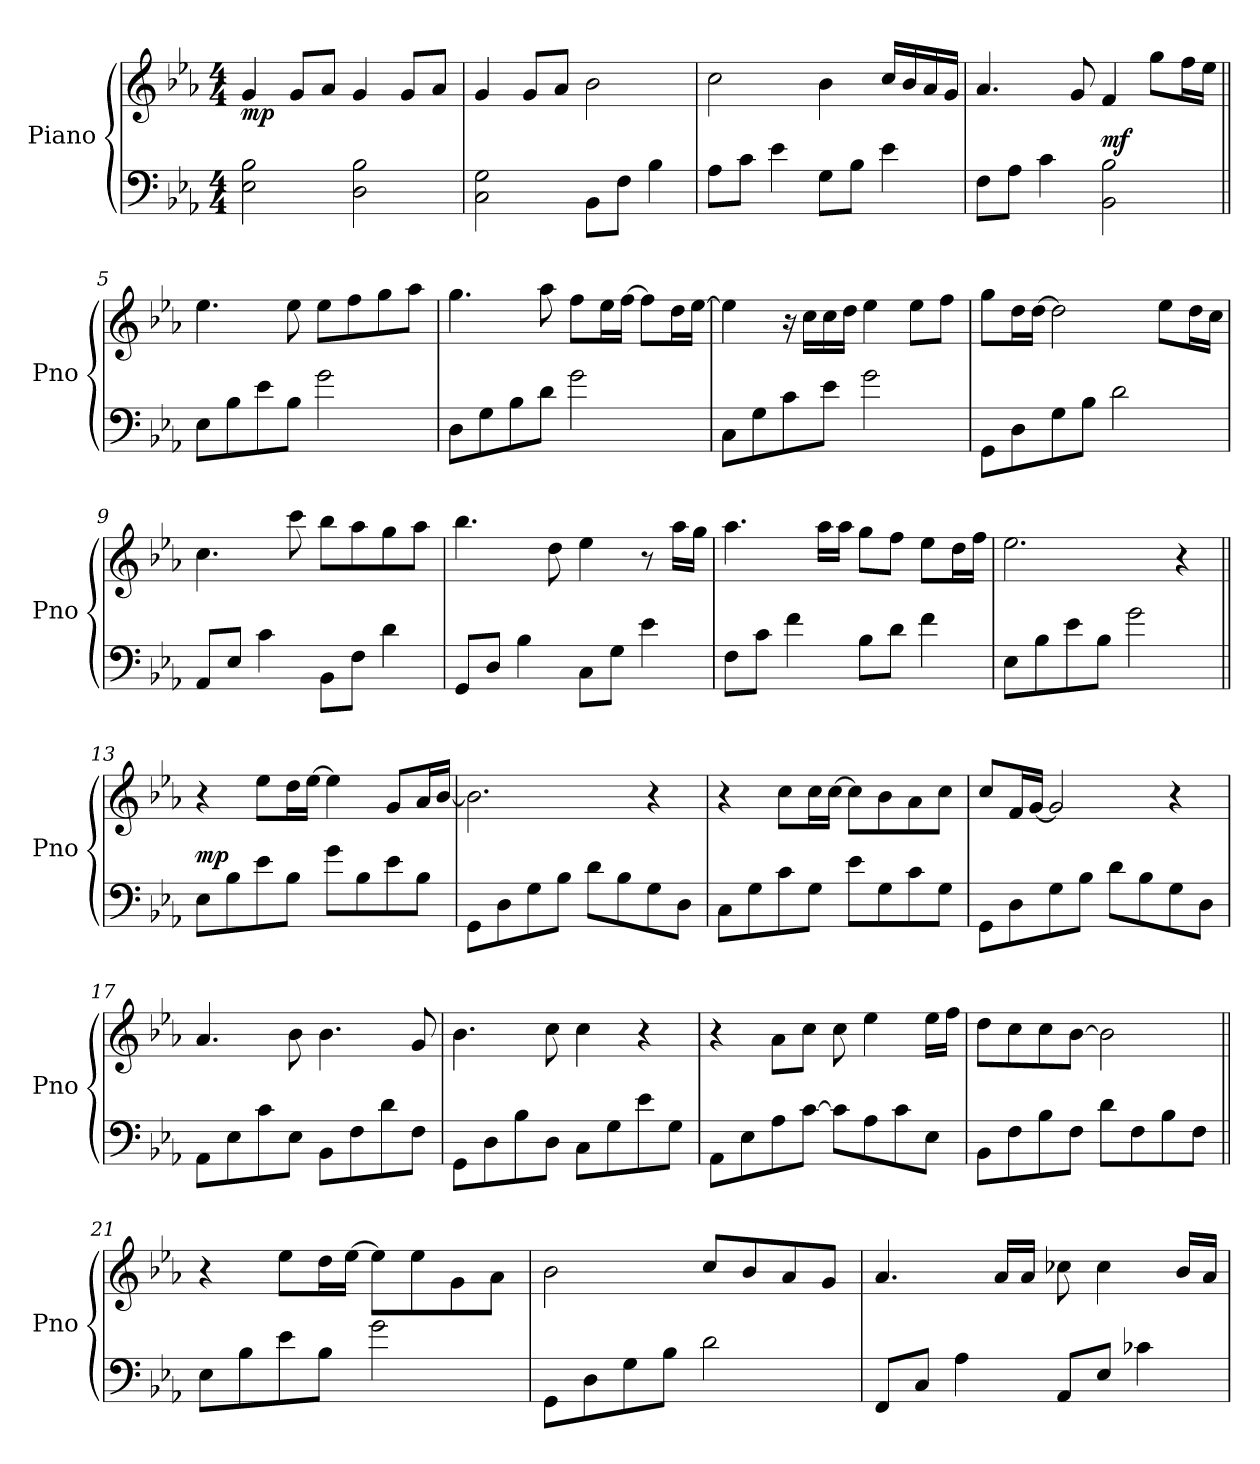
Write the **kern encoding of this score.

**kern	**dynam	**kern	**dynam
*part2	*part2	*part1	*part1
*staff2	*staff2	*staff1	*staff1
*I"Piano	*	*I"Piano	*
*I'Pno	*	*I'Pno	*
*clefF4	*	*clefG2	*
*k[b-e-a-]	*	*k[b-e-a-]	*
*M4/4	*	*M4/4	*
*MM78	*	*MM78	*
=1	=1	=1	=1
!	!	!	!LO:DY:b
2E-\ 2B-\	.	4g/	mp
.	.	8g/L	.
.	.	8a-/J	.
2D\ 2B-\	.	4g/	.
.	.	8g/L	.
.	.	8a-/J	.
=2	=2	=2	=2
2C\ 2G\	.	4g/	.
.	.	8g/L	.
.	.	8a-/J	.
8BB-\L	.	2b-\	.
8F\J	.	.	.
4B-\	.	.	.
=3	=3	=3	=3
8A-\L	.	2cc\	.
8c\J	.	.	.
4e-\	.	.	.
8G\L	.	4b-\	.
8B-\J	.	.	.
4e-\	.	16cc/LL	.
.	.	16b-/	.
.	.	16a-/	.
.	.	16g/JJ	.
=4	=4	=4	=4
8F\L	.	4.a-/	.
8A-\J	.	.	.
4c\	.	.	.
.	.	8g/	.
!	!LO:DY:a	!	!
2BB-\ 2B-\	mf	4f/	.
.	.	8gg\L	.
.	.	16ff\L	.
.	.	16ee-\JJ	.
!!LO:LB:g=z
=5||	=5||	=5||	=5||
8E-\L	.	4.ee-\	.
8B-\	.	.	.
8e-\	.	.	.
8B-\J	.	8ee-\	.
2g\	.	8ee-\L	.
.	.	8ff\	.
.	.	8gg\	.
.	.	8aa-\J	.
=6	=6	=6	=6
8D\L	.	4.gg\	.
8G\	.	.	.
8B-\	.	.	.
8d\J	.	8aa-\	.
2g\	.	8ff\L	.
.	.	16ee-\L	.
.	.	[16ff\JJ	.
.	.	8ff\L]	.
.	.	16dd\L	.
.	.	[16ee-\JJ	.
=7	=7	=7	=7
8C\L	.	4ee-\]	.
8G\	.	.	.
8c\	.	16r	.
.	.	16cc\LL	.
8e-\J	.	16cc\	.
.	.	16dd\JJ	.
2g\	.	4ee-\	.
.	.	8ee-\L	.
.	.	8ff\J	.
=8	=8	=8	=8
8GG\L	.	8gg\L	.
8D\	.	16dd\L	.
.	.	[16dd\JJ	.
8G\	.	2dd\]	.
8B-\J	.	.	.
2d\	.	.	.
.	.	8ee-\L	.
.	.	16dd\L	.
.	.	16cc\JJ	.
!!LO:LB:g=z
=9	=9	=9	=9
8AA-/L	.	4.cc\	.
8E-/J	.	.	.
4c\	.	.	.
.	.	8ccc\	.
8BB-\L	.	8bb-\L	.
8F\J	.	8aa-\	.
4d\	.	8gg\	.
.	.	8aa-\J	.
=10	=10	=10	=10
8GG/L	.	4.bb-\	.
8D/J	.	.	.
4B-\	.	.	.
.	.	8dd\	.
8C\L	.	4ee-\	.
8G\J	.	.	.
4e-\	.	8r	.
.	.	16aa-\LL	.
.	.	16gg\JJ	.
=11	=11	=11	=11
8F\L	.	4.aa-\	.
8c\J	.	.	.
4f\	.	.	.
.	.	16aa-\LL	.
.	.	16aa-\JJ	.
8B-\L	.	8gg\L	.
8d\J	.	8ff\J	.
4f\	.	8ee-\L	.
.	.	16dd\L	.
.	.	16ff\JJ	.
=12	=12	=12	=12
8E-\L	.	2.ee-\	.
8B-\	.	.	.
8e-\	.	.	.
8B-\J	.	.	.
2g\	.	.	.
.	.	4r	.
!!LO:LB:g=z
=13||	=13||	=13||	=13||
!	!LO:DY:a	!	!
8E-\L	mp	4r	.
8B-\	.	.	.
8e-\	.	8ee-\L	.
8B-\J	.	16dd\L	.
.	.	[16ee-\JJ	.
8g\L	.	4ee-\]	.
8B-\	.	.	.
8e-\	.	8g/L	.
8B-\J	.	16a-/L	.
.	.	[16b-/JJ	.
=14	=14	=14	=14
8GG\L	.	2.b-\]	.
8D\	.	.	.
8G\	.	.	.
8B-\J	.	.	.
8d\L	.	.	.
8B-\	.	.	.
8G\	.	4r	.
8D\J	.	.	.
=15	=15	=15	=15
8C\L	.	4r	.
8G\	.	.	.
8c\	.	8cc\L	.
8G\J	.	16cc\L	.
.	.	[16cc\JJ	.
8e-\L	.	8cc\L]	.
8G\	.	8b-\	.
8c\	.	8a-\	.
8G\J	.	8cc\J	.
=16	=16	=16	=16
8GG\L	.	8cc/L	.
8D\	.	16f/L	.
.	.	[16g/JJ	.
8G\	.	2g/]	.
8B-\J	.	.	.
8d\L	.	.	.
8B-\	.	.	.
8G\	.	4r	.
8D\J	.	.	.
!!LO:LB:g=z
=17	=17	=17	=17
8AA-\L	.	4.a-/	.
8E-\	.	.	.
8c\	.	.	.
8E-\J	.	8b-\	.
8BB-\L	.	4.b-\	.
8F\	.	.	.
8d\	.	.	.
8F\J	.	8g/	.
=18	=18	=18	=18
8GG\L	.	4.b-\	.
8D\	.	.	.
8B-\	.	.	.
8D\J	.	8cc\	.
8C\L	.	4cc\	.
8G\	.	.	.
8e-\	.	4r	.
8G\J	.	.	.
=19	=19	=19	=19
8AA-\L	.	4r	.
8E-\	.	.	.
8A-\	.	8a-\L	.
[8c\J	.	8cc\J	.
8c\L]	.	8cc\	.
8A-\	.	4ee-\	.
8c\	.	.	.
8E-\J	.	16ee-\LL	.
.	.	16ff\JJ	.
=20	=20	=20	=20
8BB-\L	.	8dd\L	.
8F\	.	8cc\	.
8B-\	.	8cc\	.
8F\J	.	[8b-\J	.
8d\L	.	2b-\]	.
8F\	.	.	.
8B-\	.	.	.
8F\J	.	.	.
!!LO:PB:g=z
=21||	=21||	=21||	=21||
8E-\L	.	4r	.
8B-\	.	.	.
8e-\	.	8ee-\L	.
8B-\J	.	16dd\L	.
.	.	[16ee-\JJ	.
2g\	.	8ee-\L]	.
.	.	8ee-\	.
.	.	8g\	.
.	.	8a-\J	.
=22	=22	=22	=22
8GG\L	.	2b-\	.
8D\	.	.	.
8G\	.	.	.
8B-\J	.	.	.
2d\	.	8cc/L	.
.	.	8b-/	.
.	.	8a-/	.
.	.	8g/J	.
=23	=23	=23	=23
8FF/L	.	4.a-/	.
8C/J	.	.	.
4A-\	.	.	.
.	.	16a-/LL	.
.	.	16a-/JJ	.
8AA-/L	.	8cc-X\	.
8E-/J	.	4cc-\	.
4c-X\	.	.	.
.	.	16b-/LL	.
.	.	16a-/JJ	.
=	=	=	=
*-	*-	*-	*-
